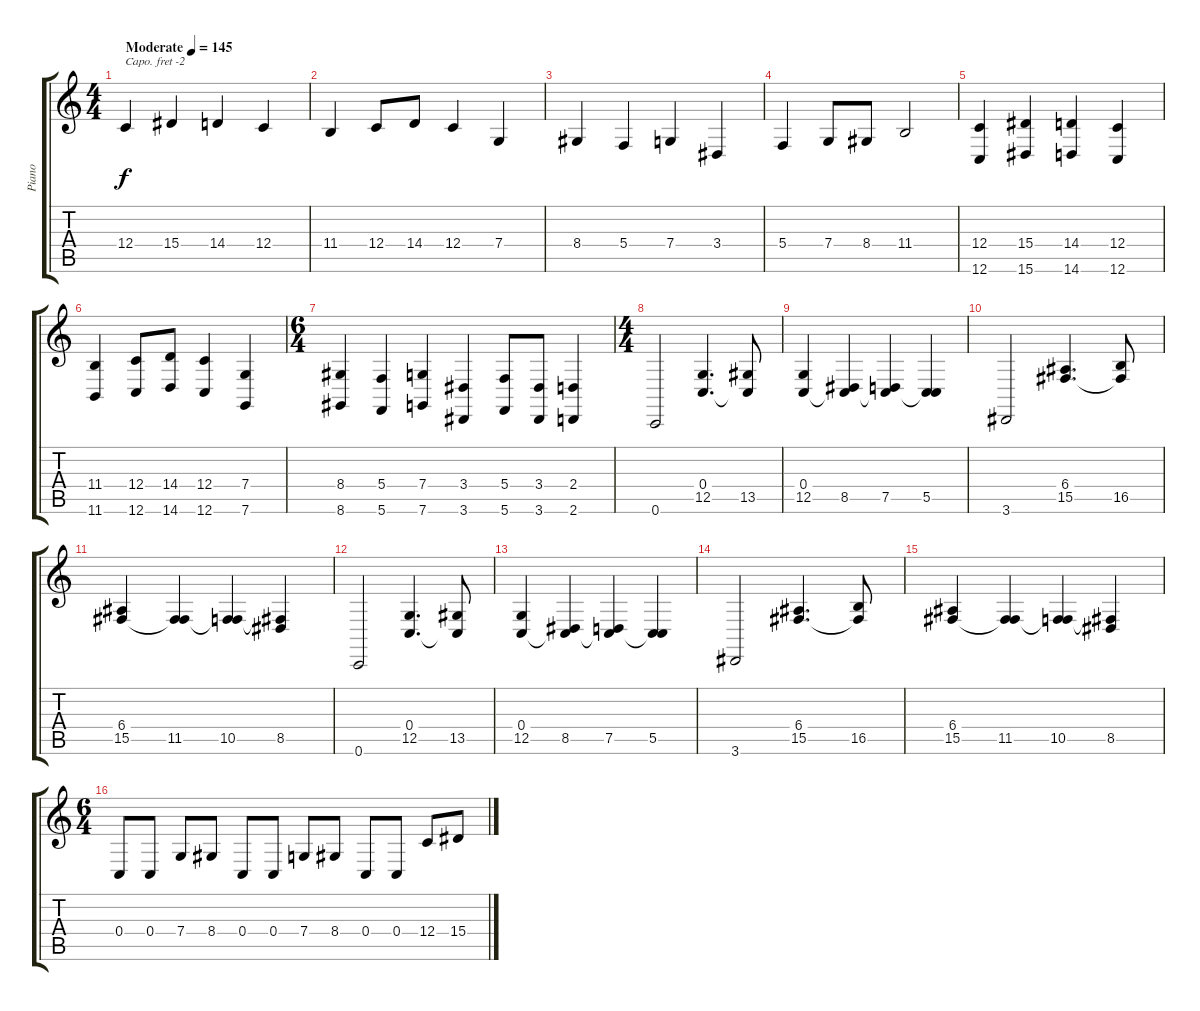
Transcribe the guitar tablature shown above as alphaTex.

\track ("Piano" "Piano") {instrument acousticgrandpiano}
\staff {score tabs}
\capo -2
\tuning (E4 B3 G3 D3 A2 D2) {hide}
\ts (4 4)
\tempo (145 "Moderate")
\clef g2
\ks c
12.4.4{dy f instrument acousticgrandpiano} 15.4.4 14.4.4 12.4.4 |
11.4.4 12.4.8 14.4.8 12.4.4 7.4.4 |
8.4.4 5.4.4 7.4.4 3.4.4 |
5.4.4 7.4.8 8.4.8 11.4.2 |
(12.4 12.6).4 (15.4 15.6).4 (14.4 14.6).4 (12.4 12.6).4 |
(11.4 11.6).4 (12.4 12.6).8 (14.4 14.6).8 (12.4 12.6).4 (7.4 7.6).4 |
\ts (6 4)
(8.4 8.6).4 (5.4 5.6).4 (7.4 7.6).4 (3.4 3.6).4 (5.4 5.6).8 (3.4 3.6).8 (2.4 2.6).4 |
\ts (4 4)
0.6.2 (0.4 12.5).4{d} (0.4{t} 13.5).8 |
(0.4 12.5).4 (0.4{t} 8.5).4 (0.4{t} 7.5).4 (0.4{t} 5.5).4 |
3.6.2 (6.4 15.5).4{d} (6.4{t} 16.5).8 |
(6.4 15.5).4 (6.4{t} 11.5).4 (6.4{t} 10.5).4 (6.4{t} 8.5).4 |
0.6.2 (0.4 12.5).4{d} (0.4{t} 13.5).8 |
(0.4 12.5).4 (0.4{t} 8.5).4 (0.4{t} 7.5).4 (0.4{t} 5.5).4 |
3.6.2 (6.4 15.5).4{d} (6.4{t} 16.5).8 |
(6.4 15.5).4 (6.4{t} 11.5).4 (6.4{t} 10.5).4 (6.4{t} 8.5).4 |
\ts (6 4)
0.4.8 0.4.8 7.4.8 8.4.8 0.4.8 0.4.8 7.4.8 8.4.8 0.4.8 0.4.8 12.4.8 15.4.8
